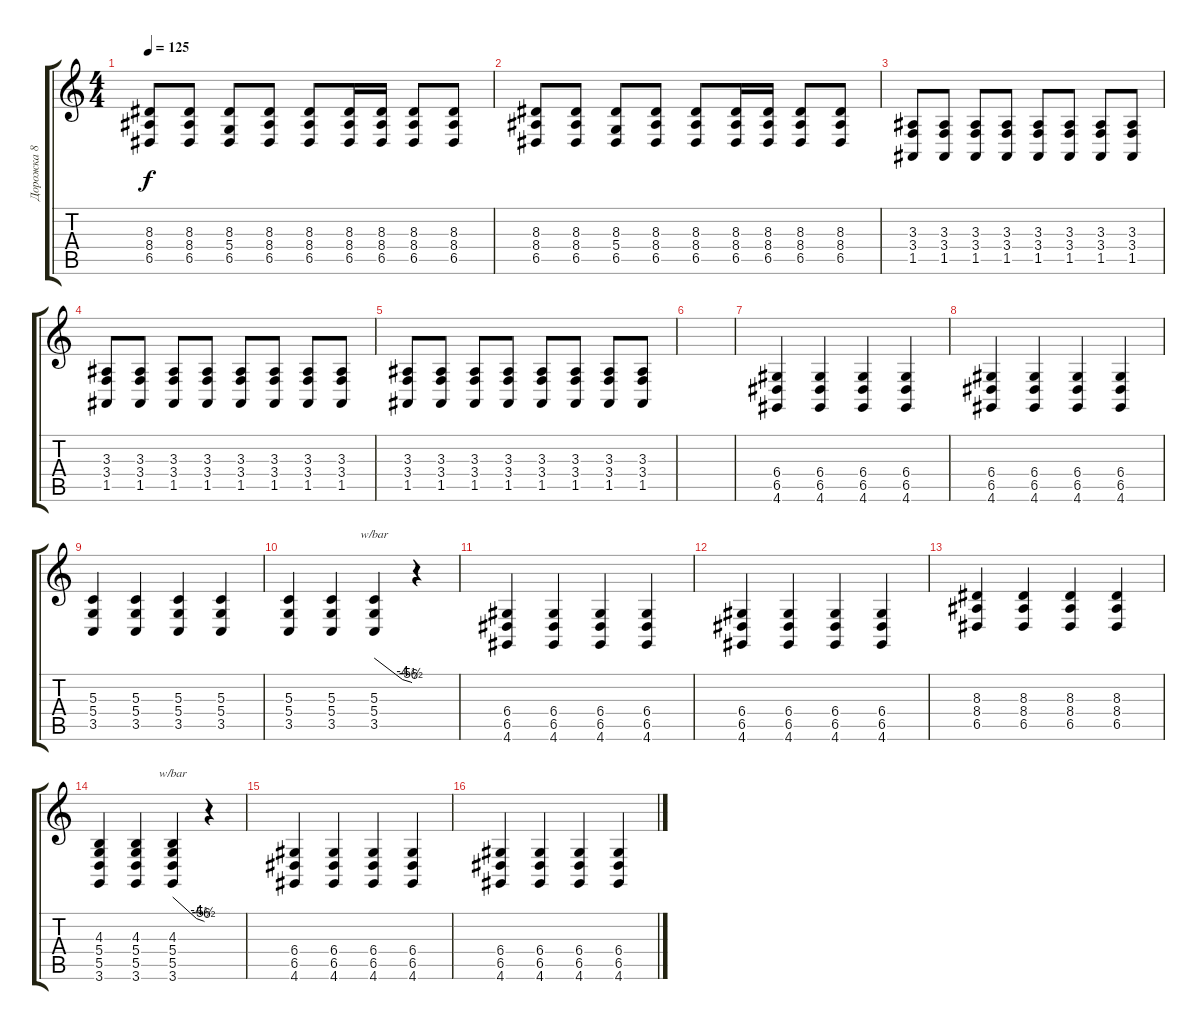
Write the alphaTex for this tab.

\track ("Дорожка 8" "Дорожка 8") {instrument lead2sawtooth}
\staff {score tabs}
\tuning (E4 B3 G3 D3 A2 E2) {hide}
\ts (4 4)
\tempo 125
\clef g2
\ks c
(8.3 8.4 6.5).8{dy f} (8.3 8.4 6.5).8 (8.3 5.4 6.5).8 (8.3 8.4 6.5).8 (8.3 8.4 6.5).8 (8.3 8.4 6.5).16 (8.3 8.4 6.5).16 (8.3 8.4 6.5).8 (8.3 8.4 6.5).8 |
(8.3 8.4 6.5).8 (8.3 8.4 6.5).8 (8.3 5.4 6.5).8 (8.3 8.4 6.5).8 (8.3 8.4 6.5).8 (8.3 8.4 6.5).16 (8.3 8.4 6.5).16 (8.3 8.4 6.5).8 (8.3 8.4 6.5).8 |
(3.3 3.4 1.5).8 (3.3 3.4 1.5).8 (3.3 3.4 1.5).8 (3.3 3.4 1.5).8 (3.3 3.4 1.5).8 (3.3 3.4 1.5).8 (3.3 3.4 1.5).8 (3.3 3.4 1.5).8 |
(3.3 3.4 1.5).8 (3.3 3.4 1.5).8 (3.3 3.4 1.5).8 (3.3 3.4 1.5).8 (3.3 3.4 1.5).8 (3.3 3.4 1.5).8 (3.3 3.4 1.5).8 (3.3 3.4 1.5).8 |
(3.3 3.4 1.5).8 (3.3 3.4 1.5).8 (3.3 3.4 1.5).8 (3.3 3.4 1.5).8 (3.3 3.4 1.5).8 (3.3 3.4 1.5).8 (3.3 3.4 1.5).8 (3.3 3.4 1.5).8 |
|
(6.4 6.5 4.6).4 (6.4 6.5 4.6).4 (6.4 6.5 4.6).4 (6.4 6.5 4.6).4 |
(6.4 6.5 4.6).4 (6.4 6.5 4.6).4 (6.4 6.5 4.6).4 (6.4 6.5 4.6).4 |
(5.3 5.4 3.5).4 (5.3 5.4 3.5).4 (5.3 5.4 3.5).4 (5.3 5.4 3.5).4 |
(5.3 5.4 3.5).4 (5.3 5.4 3.5).4 (5.3 5.4 3.5).4{tbe (custom default 0 0 45 -16 58 -22 60 -24)} r.4 |
(6.4 6.5 4.6).4 (6.4 6.5 4.6).4 (6.4 6.5 4.6).4 (6.4 6.5 4.6).4 |
(6.4 6.5 4.6).4 (6.4 6.5 4.6).4 (6.4 6.5 4.6).4 (6.4 6.5 4.6).4 |
(8.3 8.4 6.5).4 (8.3 8.4 6.5).4 (8.3 8.4 6.5).4 (8.3 8.4 6.5).4 |
(4.3 5.4 5.5 3.6).4 (4.3 5.4 5.5 3.6).4 (4.3 5.4 5.5 3.6).4{tbe (custom default 0 0 45 -16 58 -22 60 -24)} r.4 |
(6.4 6.5 4.6).4 (6.4 6.5 4.6).4 (6.4 6.5 4.6).4 (6.4 6.5 4.6).4 |
(6.4 6.5 4.6).4 (6.4 6.5 4.6).4 (6.4 6.5 4.6).4 (6.4 6.5 4.6).4
